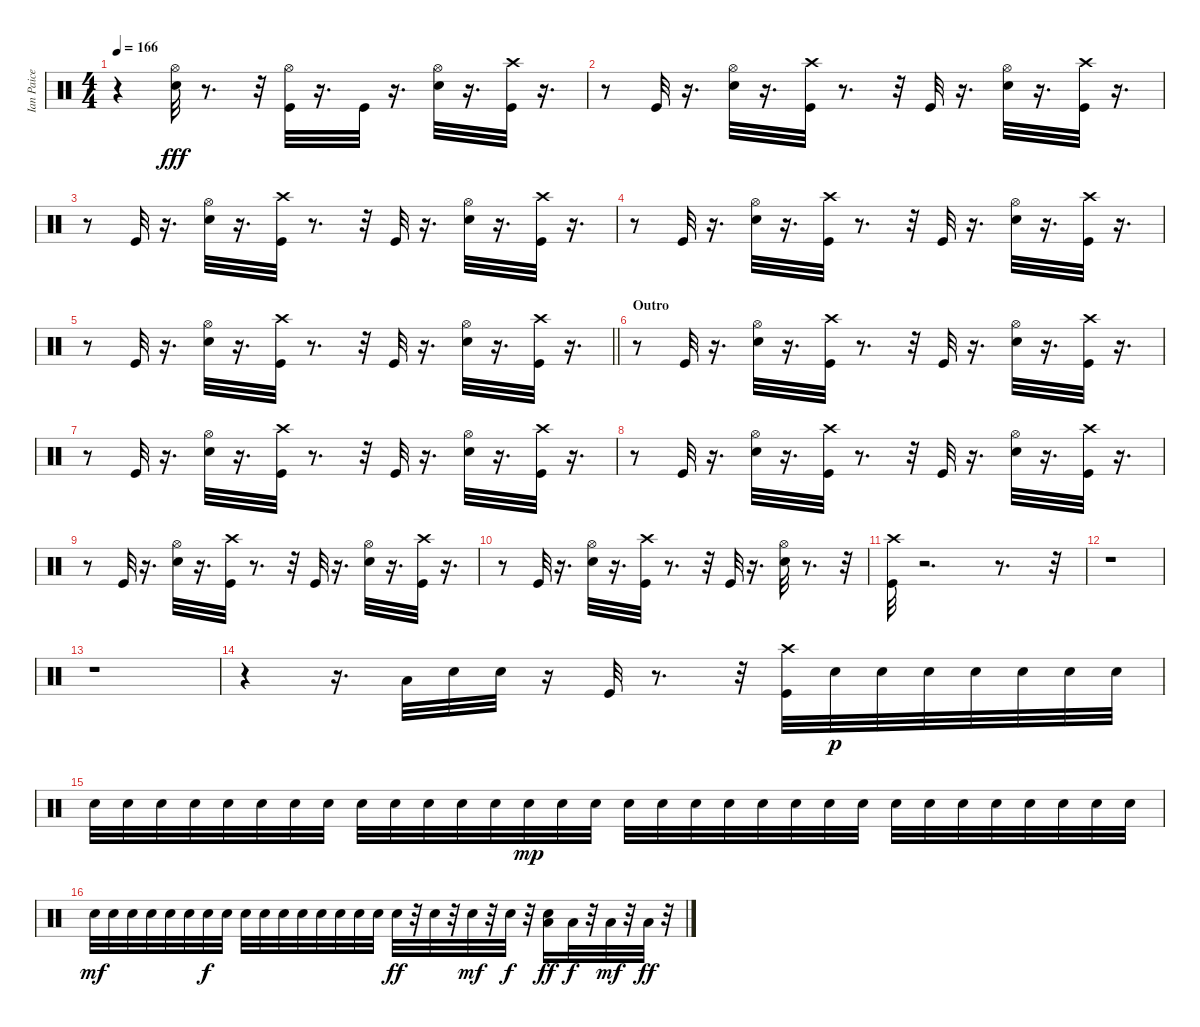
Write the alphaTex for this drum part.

\track ("Ian Paice" "Ian Paice") {instrument percussion}
\staff {score}
\articulation defaults
\ts (4 4)
\tempo 166
\clef neutral
\ks c
r.4{dy fff} ("Hi-Hat (open)" "Snare (hit) 2").32 r.8{d} r.32 ("Kick (hit)" "Hi-Hat (open)").32 r.16{d} "Kick (hit)".32 r.16{d} ("Snare (hit) 2" "Hi-Hat (open)").32 r.16{d} ("Kick (hit)" "Crash high (hit)").32 r.16{d} |
r.8 "Kick (hit)".32 r.16{d} ("Hi-Hat (open)" "Snare (hit) 2").32 r.16{d} ("Kick (hit)" "Crash high (hit)").32 r.8{d} r.32 "Kick (hit)".32 r.16{d} ("Snare (hit) 2" "Hi-Hat (open)").32 r.16{d} ("Kick (hit)" "Crash high (hit)").32 r.16{d} |
r.8 "Kick (hit)".32 r.16{d} ("Snare (hit) 2" "Hi-Hat (open)").32 r.16{d} ("Crash high (hit)" "Kick (hit)").32 r.8{d} r.32 "Kick (hit)".32 r.16{d} ("Snare (hit) 2" "Hi-Hat (open)").32 r.16{d} ("Crash high (hit)" "Kick (hit)").32 r.16{d} |
r.8 "Kick (hit)".32 r.16{d} ("Snare (hit) 2" "Hi-Hat (open)").32 r.16{d} ("Kick (hit)" "Crash high (hit)").32 r.8{d} r.32 "Kick (hit)".32 r.16{d} ("Hi-Hat (open)" "Snare (hit) 2").32 r.16{d} ("Crash high (hit)" "Kick (hit)").32 r.16{d} |
\barLineRight lightlight
r.8 "Kick (hit)".32 r.16{d} ("Hi-Hat (open)" "Snare (hit) 2").32 r.16{d} ("Kick (hit)" "Crash high (hit)").32 r.8{d} r.32 "Kick (hit)".32 r.16{d} ("Snare (hit) 2" "Hi-Hat (open)").32 r.16{d} ("Crash high (hit)" "Kick (hit)").32 r.16{d} |
\section ("" "Outro")
r.8 "Kick (hit)".32 r.16{d} ("Snare (hit) 2" "Hi-Hat (open)").32 r.16{d} ("Crash high (hit)" "Kick (hit)").32 r.8{d} r.32 "Kick (hit)".32 r.16{d} ("Snare (hit) 2" "Hi-Hat (open)").32 r.16{d} ("Crash high (hit)" "Kick (hit)").32 r.16{d} |
r.8 "Kick (hit)".32 r.16{d} ("Snare (hit) 2" "Hi-Hat (open)").32 r.16{d} ("Kick (hit)" "Crash high (hit)").32 r.8{d} r.32 "Kick (hit)".32 r.16{d} ("Snare (hit) 2" "Hi-Hat (open)").32 r.16{d} ("Kick (hit)" "Crash high (hit)").32 r.16{d} |
r.8 "Kick (hit)".32 r.16{d} ("Hi-Hat (open)" "Snare (hit) 2").32 r.16{d} ("Crash high (hit)" "Kick (hit)").32 r.8{d} r.32 "Kick (hit)".32 r.16{d} ("Snare (hit) 2" "Hi-Hat (open)").32 r.16{d} ("Kick (hit)" "Crash high (hit)").32 r.16{d} |
r.8 "Kick (hit)".32 r.16{d} ("Snare (hit) 2" "Hi-Hat (open)").32 r.16{d} ("Kick (hit)" "Crash high (hit)").32 r.8{d} r.32 "Kick (hit)".32 r.16{d} ("Hi-Hat (open)" "Snare (hit) 2").32 r.16{d} ("Crash high (hit)" "Kick (hit)").32 r.16{d} |
r.8 "Kick (hit)".32 r.16{d} ("Hi-Hat (open)" "Snare (hit) 2").32 r.16{d} ("Crash high (hit)" "Kick (hit)").32 r.8{d} r.32 "Kick (hit)".32 r.16{d} ("Hi-Hat (open)" "Snare (hit) 2").32 r.8{d} r.32 |
("Crash high (hit)" "Kick (hit)").32 r.2{d} r.8{d} r.32 |
r.1 |
r.1 |
r.4 r.16{d} "Low Tom (hit)".32 "Snare (hit) 2".32 "Snare (hit) 2".32 r.16 "Kick (hit)".32 r.8{d} r.32 ("Kick (hit)" "Crash high (hit)").32 "Snare (hit) 2".32{dy p} "Snare (hit) 2".32 "Snare (hit) 2".32 "Snare (hit) 2".32 "Snare (hit) 2".32 "Snare (hit) 2".32 "Snare (hit) 2".32 |
"Snare (hit) 2".32 "Snare (hit) 2".32 "Snare (hit) 2".32 "Snare (hit) 2".32 "Snare (hit) 2".32 "Snare (hit) 2".32 "Snare (hit) 2".32 "Snare (hit) 2".32 "Snare (hit) 2".32 "Snare (hit) 2".32 "Snare (hit) 2".32 "Snare (hit) 2".32 "Snare (hit) 2".32 "Snare (hit) 2".32{dy mp} "Snare (hit) 2".32 "Snare (hit) 2".32 "Snare (hit) 2".32 "Snare (hit) 2".32 "Snare (hit) 2".32 "Snare (hit) 2".32 "Snare (hit) 2".32 "Snare (hit) 2".32 "Snare (hit) 2".32 "Snare (hit) 2".32 "Snare (hit) 2".32 "Snare (hit) 2".32 "Snare (hit) 2".32 "Snare (hit) 2".32 "Snare (hit) 2".32 "Snare (hit) 2".32 "Snare (hit) 2".32 "Snare (hit) 2".32 |
"Snare (hit) 2".32{dy mf} "Snare (hit) 2".32 "Snare (hit) 2".32 "Snare (hit) 2".32 "Snare (hit) 2".32 "Snare (hit) 2".32 "Snare (hit) 2".32{dy f} "Snare (hit) 2".32 "Snare (hit) 2".32 "Snare (hit) 2".32 "Snare (hit) 2".32 "Snare (hit) 2".32 "Snare (hit) 2".32 "Snare (hit) 2".32 "Snare (hit) 2".32 "Snare (hit) 2".32 "Snare (hit) 2".32{dy ff} r.32 "Snare (hit) 2".32 r.32 "Snare (hit) 2".32{dy mf} r.32 "Snare (hit) 2".32{dy f} r.32 ("Low Tom (hit)" "Snare (hit) 2").16{dy ff} "Low Tom (hit)".32{dy f} r.32 "Low Tom (hit)".32{dy mf} r.32 "Low Tom (hit)".32{dy ff} r.32
